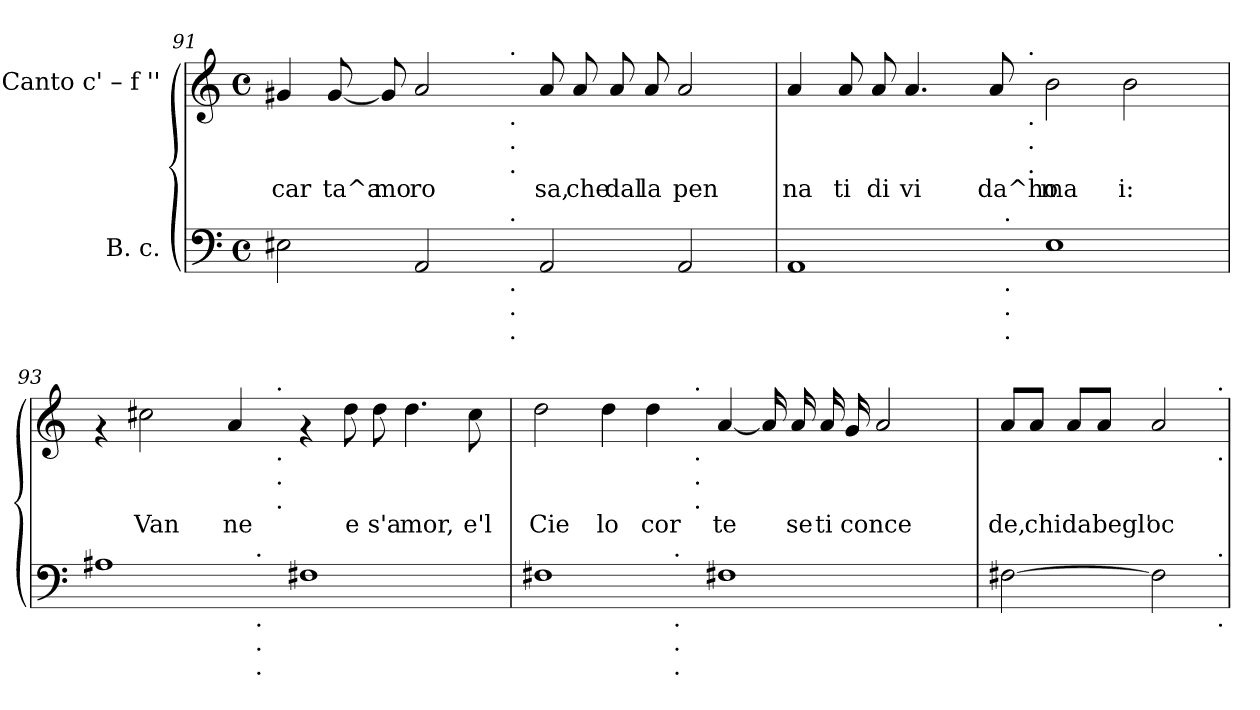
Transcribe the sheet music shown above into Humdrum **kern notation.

**kern	**kern	**text
*part2	*part1	*part1
*staff2	*staff1	*staff1
*I"B. c.	*I"Canto  c' – f ''	*
*clefF4	*clefG2	*
*k[]	*k[]	*
*C:	*C:	*
*M4/4	*M4/4	*
*met(c)	*met(c)	*
=91	=91	=91
!	!	!LO:LY:b:cj
*^	*^	*
2E#\	2ryy	4g#X/	2ryy	car
!	!	!	!	!LO:LY:b:cj
.	.	[<8g#/	.	ta^a
!	!	!	!	!LO:LY:b:cj
.	.	8g#/]	.	mo
!	!	!	!	!LO:LY:b:cj
2AA/	4ryy	2a/	4ryy	ro
.	8ryy	.	8ryy	.
.	64ryy	.	64ryy	.
!	!	!	!LO:TX:a:t=.	!
!	!	!	!LO:TX:b:t=.	!
!	!	!	!LO:TX:b:t=.	!
!	!	!	!LO:TX:b:t=.	!
!	!LO:TX:a:t=.	!	!	!
!	!LO:TX:b:t=.	!	!	!
!	!LO:TX:b:t=.	!	!	!
!	!LO:TX:b:t=.	!	!	!
.	1ryy	.	1ryy	.
!	!	!	!	!LO:LY:b:cj
2AA/	.	8a/	.	sa,
!	!	!	!	!LO:LY:b:cj
.	.	8a/	.	che
!	!	!	!	!LO:LY:b:cj
.	.	8a/	.	dal
!	!	!	!	!LO:LY:b:cj
.	.	8a/	.	la
!	!	!	!	!LO:LY:b:cj
2AA/	.	2a/	.	pen
.	16..ryy	.	16..ryy	.
=92	=92	=92	=92	=92
!	!	!	!	!LO:LY:b:cj
1AA	2ryy	4a/	2ryy	na
!	!	!	!	!LO:LY:b:cj
.	.	8a/	.	ti
!	!	!	!	!LO:LY:b:cj
.	.	8a/	.	di
!	!	!	!	!LO:LY:b:cj
.	4ryy	4.a/	4ryy	vi
.	8ryy	.	8ryy	.
!	!	!	!	!LO:LY:b:cj
.	32ryy	8a/	16ryy	da^ho
!	!LO:TX:a:t=.	!	!	!
!	!LO:TX:b:t=.	!	!	!
!	!LO:TX:b:t=.	!	!	!
!	!LO:TX:b:t=.	!	!	!
.	1ryy	.	.	.
.	.	.	64ryy	.
!	!	!	!LO:TX:a:t=.	!
!	!	!	!LO:TX:b:t=.	!
!	!	!	!LO:TX:b:t=.	!
!	!	!	!LO:TX:b:t=.	!
.	.	.	1ryy	.
!	!	!	!	!LO:LY:b:cj
1E	.	2b\	.	ma
!	!	!	!	!LO:LY:b:cj
.	.	2b\	.	i:
.	16.ryy	.	.	.
.	.	.	32.ryy	.
!!LO:LB:g=z	!!
=93	=93	=93	=93	=93
1A#	2ryy	4rf	2ryy	.
!	!	!	!	!LO:LY:b:cj
.	.	2cc#X\	.	Van
.	4ryy	.	4ryy	.
!	!	!	!	!LO:LY:b:cj
.	16..ryy	4a/	8ryy	ne
!	!LO:TX:a:t=.	!	!	!
!	!LO:TX:b:t=.	!	!	!
!	!LO:TX:b:t=.	!	!	!
!	!LO:TX:b:t=.	!	!	!
.	1ryy	.	.	.
.	.	.	32ryy	.
!	!	!	!LO:TX:a:t=.	!
!	!	!	!LO:TX:b:t=.	!
!	!	!	!LO:TX:b:t=.	!
!	!	!	!LO:TX:b:t=.	!
.	.	.	1ryy	.
1F#X	.	4rf	.	.
!	!	!	!	!LO:LY:b:cj
.	.	8dd\	.	e
!	!	!	!	!LO:LY:b:cj
.	.	8dd\	.	s'a
!	!	!	!	!LO:LY:b:cj
.	.	4.dd\	.	mor,
.	8ryy	.	.	.
!	!	!	!	!LO:LY:b:cj
.	.	8cc#\	.	e'l
.	.	.	16.ryy	.
.	64ryy	.	.	.
=94	=94	=94	=94	=94
!	!	!	!	!LO:LY:b:cj
1F#X	2ryy	2dd\	2ryy	Cie
!	!	!	!	!LO:LY:b:cj
.	4ryy	4dd\	4ryy	lo
!	!	!	!	!LO:LY:b:cj
.	16..ryy	4dd\	8ryy	cor
!	!LO:TX:a:t=.	!	!	!
!	!LO:TX:b:t=.	!	!	!
!	!LO:TX:b:t=.	!	!	!
!	!LO:TX:b:t=.	!	!	!
.	1ryy	.	.	.
.	.	.	32ryy	.
!	!	!	!LO:TX:a:t=.	!
!	!	!	!LO:TX:b:t=.	!
!	!	!	!LO:TX:b:t=.	!
!	!	!	!LO:TX:b:t=.	!
.	.	.	1ryy	.
!	!	!	!	!LO:LY:b:cj
1F#X	.	[<4a/	.	te
!	!	!	!	!LO:LY:b:cj
.	.	16a/]	.	.
!	!	!	!	!LO:LY:b:cj
.	.	16a/	.	se
!	!	!	!	!LO:LY:b:cj
.	.	16a/	.	ti
!	!	!	!	!LO:LY:b:cj
.	.	16g/	.	conce
!	!	!	!	!LO:LY:b:cj
.	.	2a/	.	.
.	8ryy	.	.	.
.	.	.	16.ryy	.
.	64ryy	.	.	.
=95	=95	=95	=95	=95
!	!	!	!	!LO:LY:b:cj
[>2F#X\	2ryy	8a/L	2ryy	de,
!	!	!	!	!LO:LY:b:cj
.	.	8a/J	.	chi
!	!	!	!	!LO:LY:b:cj
.	.	8a/L	.	da
!	!	!	!	!LO:LY:b:cj
.	.	8a/J	.	begl'
!	!	!	!	!LO:LY:b:cj
2F#\]	4...ryy	2a/	4...ryy	oc
!	!	!	!LO:TX:a:t=.	!
!	!	!	!LO:TX:b:t=.	!
!	!LO:TX:a:t=.	!	!	!
!	!LO:TX:b:t=.	!	!	!
.	32ryy	.	32ryy	.
*v	*v	*	*	*
*	*v	*v	*
=	=	=
*-	*-	*-
